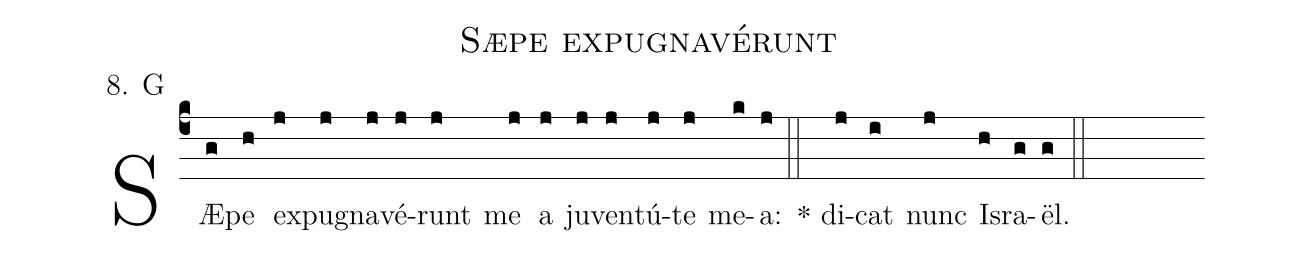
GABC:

name: Sæpe expugnavérunt;
annotation:8. G;
%%
(c4) SÆ(g)pe(h) ex(j)pug(j)na(j)vé(j)runt(j) me(j) a(j) ju(j)ven(j)tú(j)te(j) me(k)a:(j::) * di(j)cat(i) nunc(j) Is(h)ra(g)ël.(g::)
